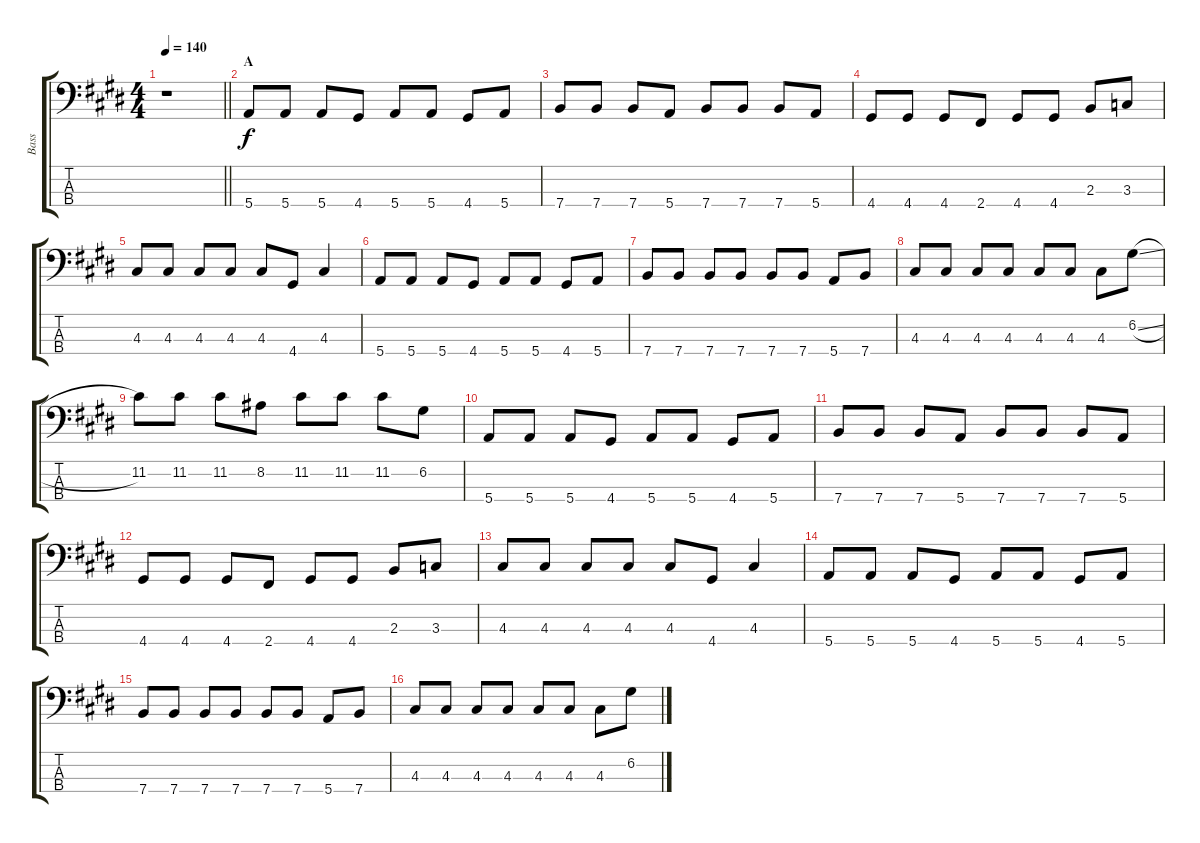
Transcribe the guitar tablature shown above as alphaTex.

\track ("Bass" "Bass") {instrument electricbassfinger}
\staff {score tabs}
\tuning (G2 D2 A1 E1) {hide}
\ts (4 4)
\tempo 140
\clef f4
\barLineRight lightlight
\ks c#minor
r.1{dy f instrument electricbassfinger} |
\section ("" "A")
5.4.8 5.4.8 5.4.8 4.4.8 5.4.8 5.4.8 4.4.8 5.4.8 |
7.4.8 7.4.8 7.4.8 5.4.8 7.4.8 7.4.8 7.4.8 5.4.8 |
4.4.8 4.4.8 4.4.8 2.4.8 4.4.8 4.4.8 2.3.8 3.3.8 |
4.3.8 4.3.8 4.3.8 4.3.8 4.3.8 4.4.8 4.3.4 |
5.4.8 5.4.8 5.4.8 4.4.8 5.4.8 5.4.8 4.4.8 5.4.8 |
7.4.8 7.4.8 7.4.8 7.4.8 7.4.8 7.4.8 5.4.8 7.4.8 |
4.3.8 4.3.8 4.3.8 4.3.8 4.3.8 4.3.8 4.3.8 6.2{sl}.8 |
11.2.8 11.2.8 11.2.8 8.2.8 11.2.8 11.2.8 11.2.8 6.2.8 |
5.4.8 5.4.8 5.4.8 4.4.8 5.4.8 5.4.8 4.4.8 5.4.8 |
7.4.8 7.4.8 7.4.8 5.4.8 7.4.8 7.4.8 7.4.8 5.4.8 |
4.4.8 4.4.8 4.4.8 2.4.8 4.4.8 4.4.8 2.3.8 3.3.8 |
4.3.8 4.3.8 4.3.8 4.3.8 4.3.8 4.4.8 4.3.4 |
5.4.8 5.4.8 5.4.8 4.4.8 5.4.8 5.4.8 4.4.8 5.4.8 |
7.4.8 7.4.8 7.4.8 7.4.8 7.4.8 7.4.8 5.4.8 7.4.8 |
4.3.8 4.3.8 4.3.8 4.3.8 4.3.8 4.3.8 4.3.8 6.2{sl}.8
